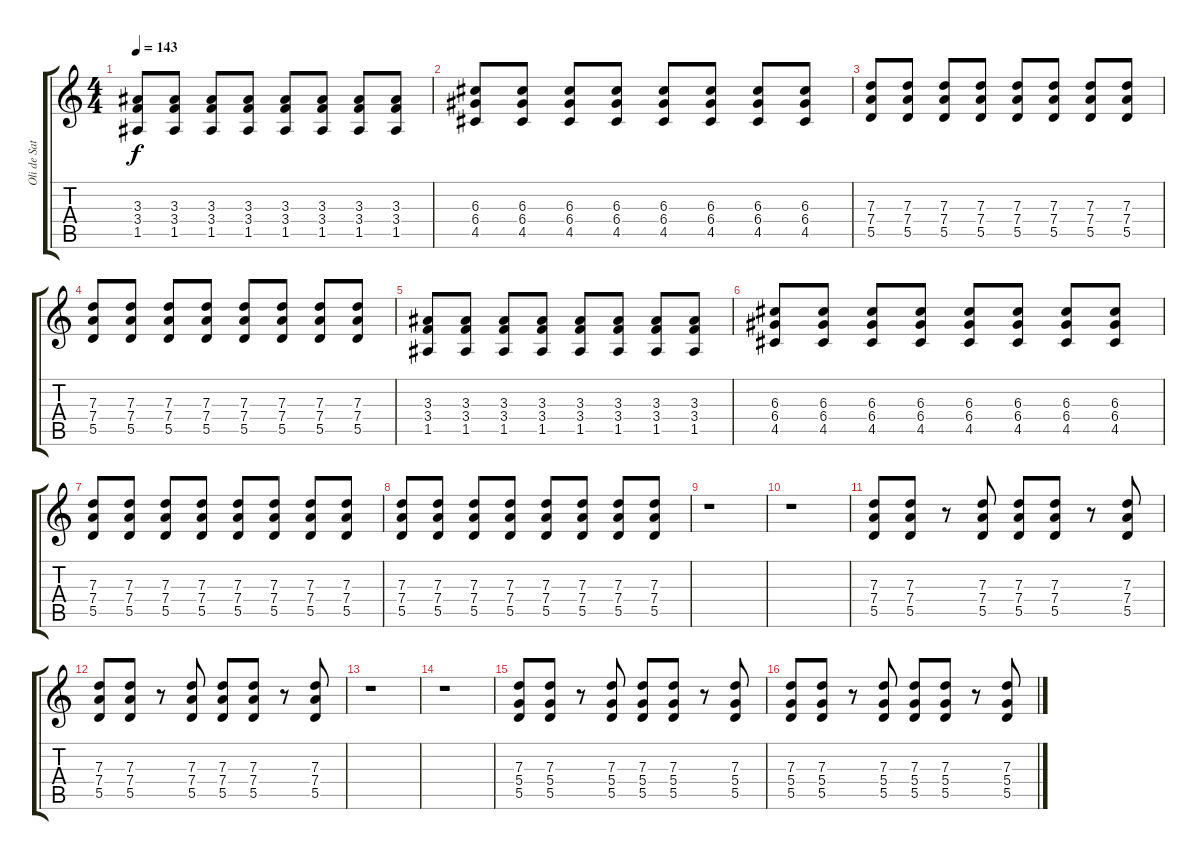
\track ("Oli de Sat" "Oli de Sat") {instrument distortionguitar}
\staff {score tabs}
\tuning (E4 B3 G3 D3 A2 E2) {hide}
\ts (4 4)
\tempo 143
\clef g2
\ks c
(3.3 3.4 1.5).8{dy f} (3.3 3.4 1.5).8 (3.3 3.4 1.5).8 (3.3 3.4 1.5).8 (3.3 3.4 1.5).8 (3.3 3.4 1.5).8 (3.3 3.4 1.5).8 (3.3 3.4 1.5).8 |
(6.3 6.4 4.5).8 (6.3 6.4 4.5).8 (6.3 6.4 4.5).8 (6.3 6.4 4.5).8 (6.3 6.4 4.5).8 (6.3 6.4 4.5).8 (6.3 6.4 4.5).8 (6.3 6.4 4.5).8 |
(7.3 7.4 5.5).8 (7.3 7.4 5.5).8 (7.3 7.4 5.5).8 (7.3 7.4 5.5).8 (7.3 7.4 5.5).8 (7.3 7.4 5.5).8 (7.3 7.4 5.5).8 (7.3 7.4 5.5).8 |
(7.3 7.4 5.5).8 (7.3 7.4 5.5).8 (7.3 7.4 5.5).8 (7.3 7.4 5.5).8 (7.3 7.4 5.5).8 (7.3 7.4 5.5).8 (7.3 7.4 5.5).8 (7.3 7.4 5.5).8 |
(3.3 3.4 1.5).8 (3.3 3.4 1.5).8 (3.3 3.4 1.5).8 (3.3 3.4 1.5).8 (3.3 3.4 1.5).8 (3.3 3.4 1.5).8 (3.3 3.4 1.5).8 (3.3 3.4 1.5).8 |
(6.3 6.4 4.5).8 (6.3 6.4 4.5).8 (6.3 6.4 4.5).8 (6.3 6.4 4.5).8 (6.3 6.4 4.5).8 (6.3 6.4 4.5).8 (6.3 6.4 4.5).8 (6.3 6.4 4.5).8 |
(7.3 7.4 5.5).8 (7.3 7.4 5.5).8 (7.3 7.4 5.5).8 (7.3 7.4 5.5).8 (7.3 7.4 5.5).8 (7.3 7.4 5.5).8 (7.3 7.4 5.5).8 (7.3 7.4 5.5).8 |
(7.3 7.4 5.5).8 (7.3 7.4 5.5).8 (7.3 7.4 5.5).8 (7.3 7.4 5.5).8 (7.3 7.4 5.5).8 (7.3 7.4 5.5).8 (7.3 7.4 5.5).8 (7.3 7.4 5.5).8 |
r.1 |
r.1 |
(7.3 7.4 5.5).8 (7.3 7.4 5.5).8 r.8 (7.3 7.4 5.5).8 (7.3 7.4 5.5).8 (7.3 7.4 5.5).8 r.8 (7.3 7.4 5.5).8 |
(7.3 7.4 5.5).8 (7.3 7.4 5.5).8 r.8 (7.3 7.4 5.5).8 (7.3 7.4 5.5).8 (7.3 7.4 5.5).8 r.8 (7.3 7.4 5.5).8 |
r.1 |
r.1 |
(7.3 5.4 5.5).8 (7.3 5.4 5.5).8 r.8 (7.3 5.4 5.5).8 (7.3 5.4 5.5).8 (7.3 5.4 5.5).8 r.8 (7.3 5.4 5.5).8 |
(7.3 5.4 5.5).8 (7.3 5.4 5.5).8 r.8 (7.3 5.4 5.5).8 (7.3 5.4 5.5).8 (7.3 5.4 5.5).8 r.8 (7.3 5.4 5.5).8
